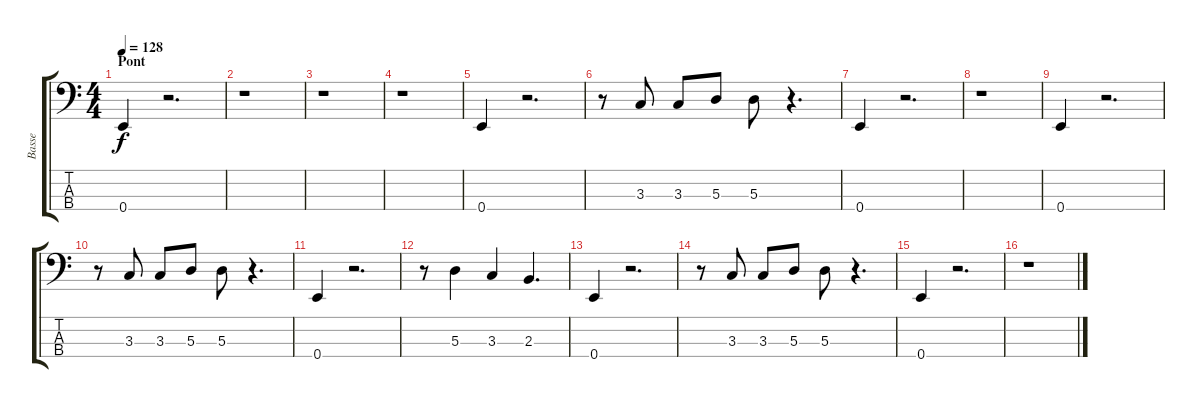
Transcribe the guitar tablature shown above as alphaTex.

\track ("Basse" "Basse") {instrument electricbassfinger}
\staff {score tabs}
\tuning (G2 D2 A1 E1) {hide}
\ts (4 4)
\section ("" "Pont")
\tempo 128
\clef f4
\ks c
0.4.4{dy f} r.2{d} |
r.1 |
r.1 |
r.1 |
0.4.4 r.2{d} |
r.8 3.3.8 3.3.8 5.3.8 5.3.8 r.4{d} |
0.4.4 r.2{d} |
r.1 |
0.4.4 r.2{d} |
r.8 3.3.8 3.3.8 5.3.8 5.3.8 r.4{d} |
0.4.4 r.2{d} |
r.8 5.3.4 3.3.4 2.3.4{d} |
0.4.4 r.2{d} |
r.8 3.3.8 3.3.8 5.3.8 5.3.8 r.4{d} |
0.4.4 r.2{d} |
r.1
